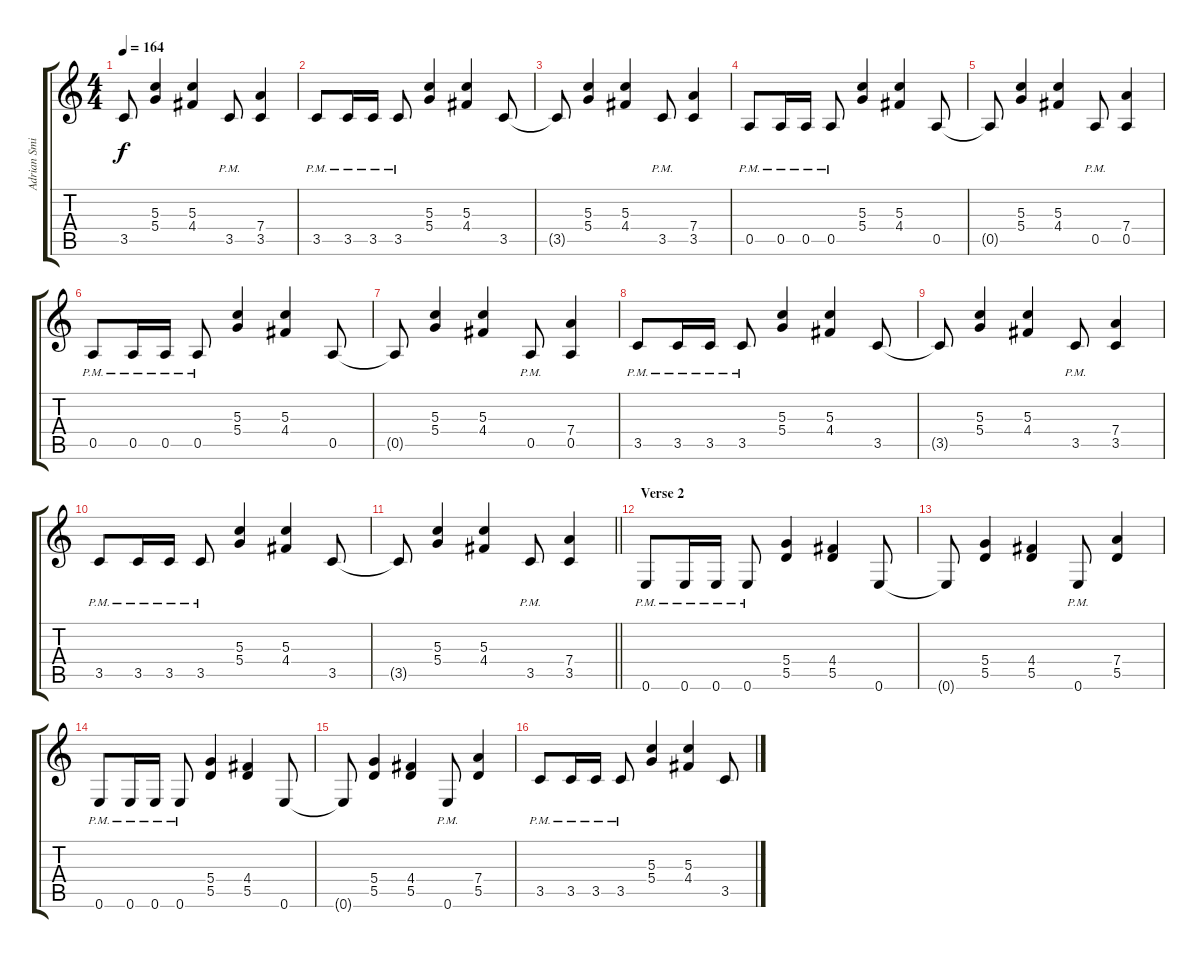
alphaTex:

\track ("Adrian Smith" "Adrian Smi") {instrument overdrivenguitar}
\staff {score tabs}
\tuning (E4 B3 G3 D3 A2 E2) {hide}
\ts (4 4)
\tempo 164
\clef g2
\ks c
3.5{t}.8{dy f} (5.3 5.4).4 (5.3 4.4).4 3.5{pm}.8 (7.4 3.5).4 |
3.5{pm}.8 3.5{pm}.16 3.5{pm}.16 3.5{pm}.8 (5.3 5.4).4 (5.3 4.4).4 3.5.8 |
3.5{t}.8 (5.3 5.4).4 (5.3 4.4).4 3.5{pm}.8 (7.4 3.5).4 |
0.5{pm}.8 0.5{pm}.16 0.5{pm}.16 0.5{pm}.8 (5.3 5.4).4 (5.3 4.4).4 0.5.8 |
0.5{t}.8 (5.3 5.4).4 (5.3 4.4).4 0.5{pm}.8 (7.4 0.5).4 |
0.5{pm}.8 0.5{pm}.16 0.5{pm}.16 0.5{pm}.8 (5.3 5.4).4 (5.3 4.4).4 0.5.8 |
0.5{t}.8 (5.3 5.4).4 (5.3 4.4).4 0.5{pm}.8 (7.4 0.5).4 |
3.5{pm}.8 3.5{pm}.16 3.5{pm}.16 3.5{pm}.8 (5.3 5.4).4 (5.3 4.4).4 3.5.8 |
3.5{t}.8 (5.3 5.4).4 (5.3 4.4).4 3.5{pm}.8 (7.4 3.5).4 |
3.5{pm}.8 3.5{pm}.16 3.5{pm}.16 3.5{pm}.8 (5.3 5.4).4 (5.3 4.4).4 3.5.8 |
\barLineRight lightlight
3.5{t}.8 (5.3 5.4).4 (5.3 4.4).4 3.5{pm}.8 (7.4 3.5).4 |
\section ("" "Verse 2")
0.6{pm}.8 0.6{pm}.16 0.6{pm}.16 0.6{pm}.8 (5.4 5.5).4 (4.4 5.5).4 0.6.8 |
0.6{t}.8 (5.4 5.5).4 (4.4 5.5).4 0.6{pm}.8 (7.4 5.5).4 |
0.6{pm}.8 0.6{pm}.16 0.6{pm}.16 0.6{pm}.8 (5.4 5.5).4 (4.4 5.5).4 0.6.8 |
0.6{t}.8 (5.4 5.5).4 (4.4 5.5).4 0.6{pm}.8 (7.4 5.5).4 |
3.5{pm}.8 3.5{pm}.16 3.5{pm}.16 3.5{pm}.8 (5.3 5.4).4 (5.3 4.4).4 3.5.8
